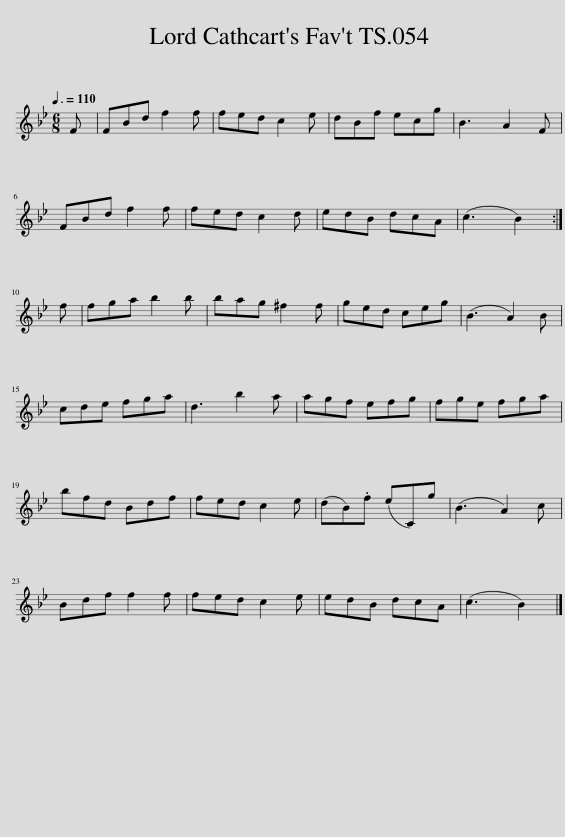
X:1
L:1/8
Q:3/8=110
M:6/8
I:linebreak $
K:Bb
V:1 treble
V:1
 F | FBd f2 f | fed c2 e | dBf ecg | B3 A2 F |$ %5
 FBd f2 f | fed c2 d | edB dcA | (c3 B2) :|$ f | %10
 fga b2 b | bag ^f2 f | ged ceg | (B3 A2) B |$ cde fga | %15
 d3 b2 a | agf efg | fge fga |$ bfd Bdf | fed c2 e | %20
 (dB).f (eC)g | (B3 A2) c |$ Bdf f2 f | fed c2 e | edB dcA | %25
 (c3 B2) |] %26
